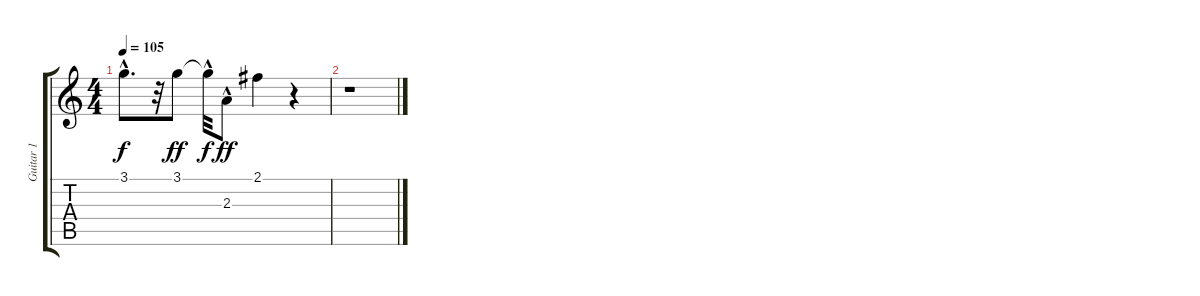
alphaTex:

\track ("Guitar 1" "Guitar 1") {instrument acousticguitarsteel}
\staff {score tabs}
\tuning (E4 B3 G3 D3 A2 E2) {hide}
\ts (4 4)
\tempo 105
\clef g2
\ks c
3.1{hac t}.8{d dy f} r.32 3.1.8{dy ff} 3.1{hac t}.32{dy f} 2.3{hac}.8{dy ff} 2.1.4 r.4 |
r.1
